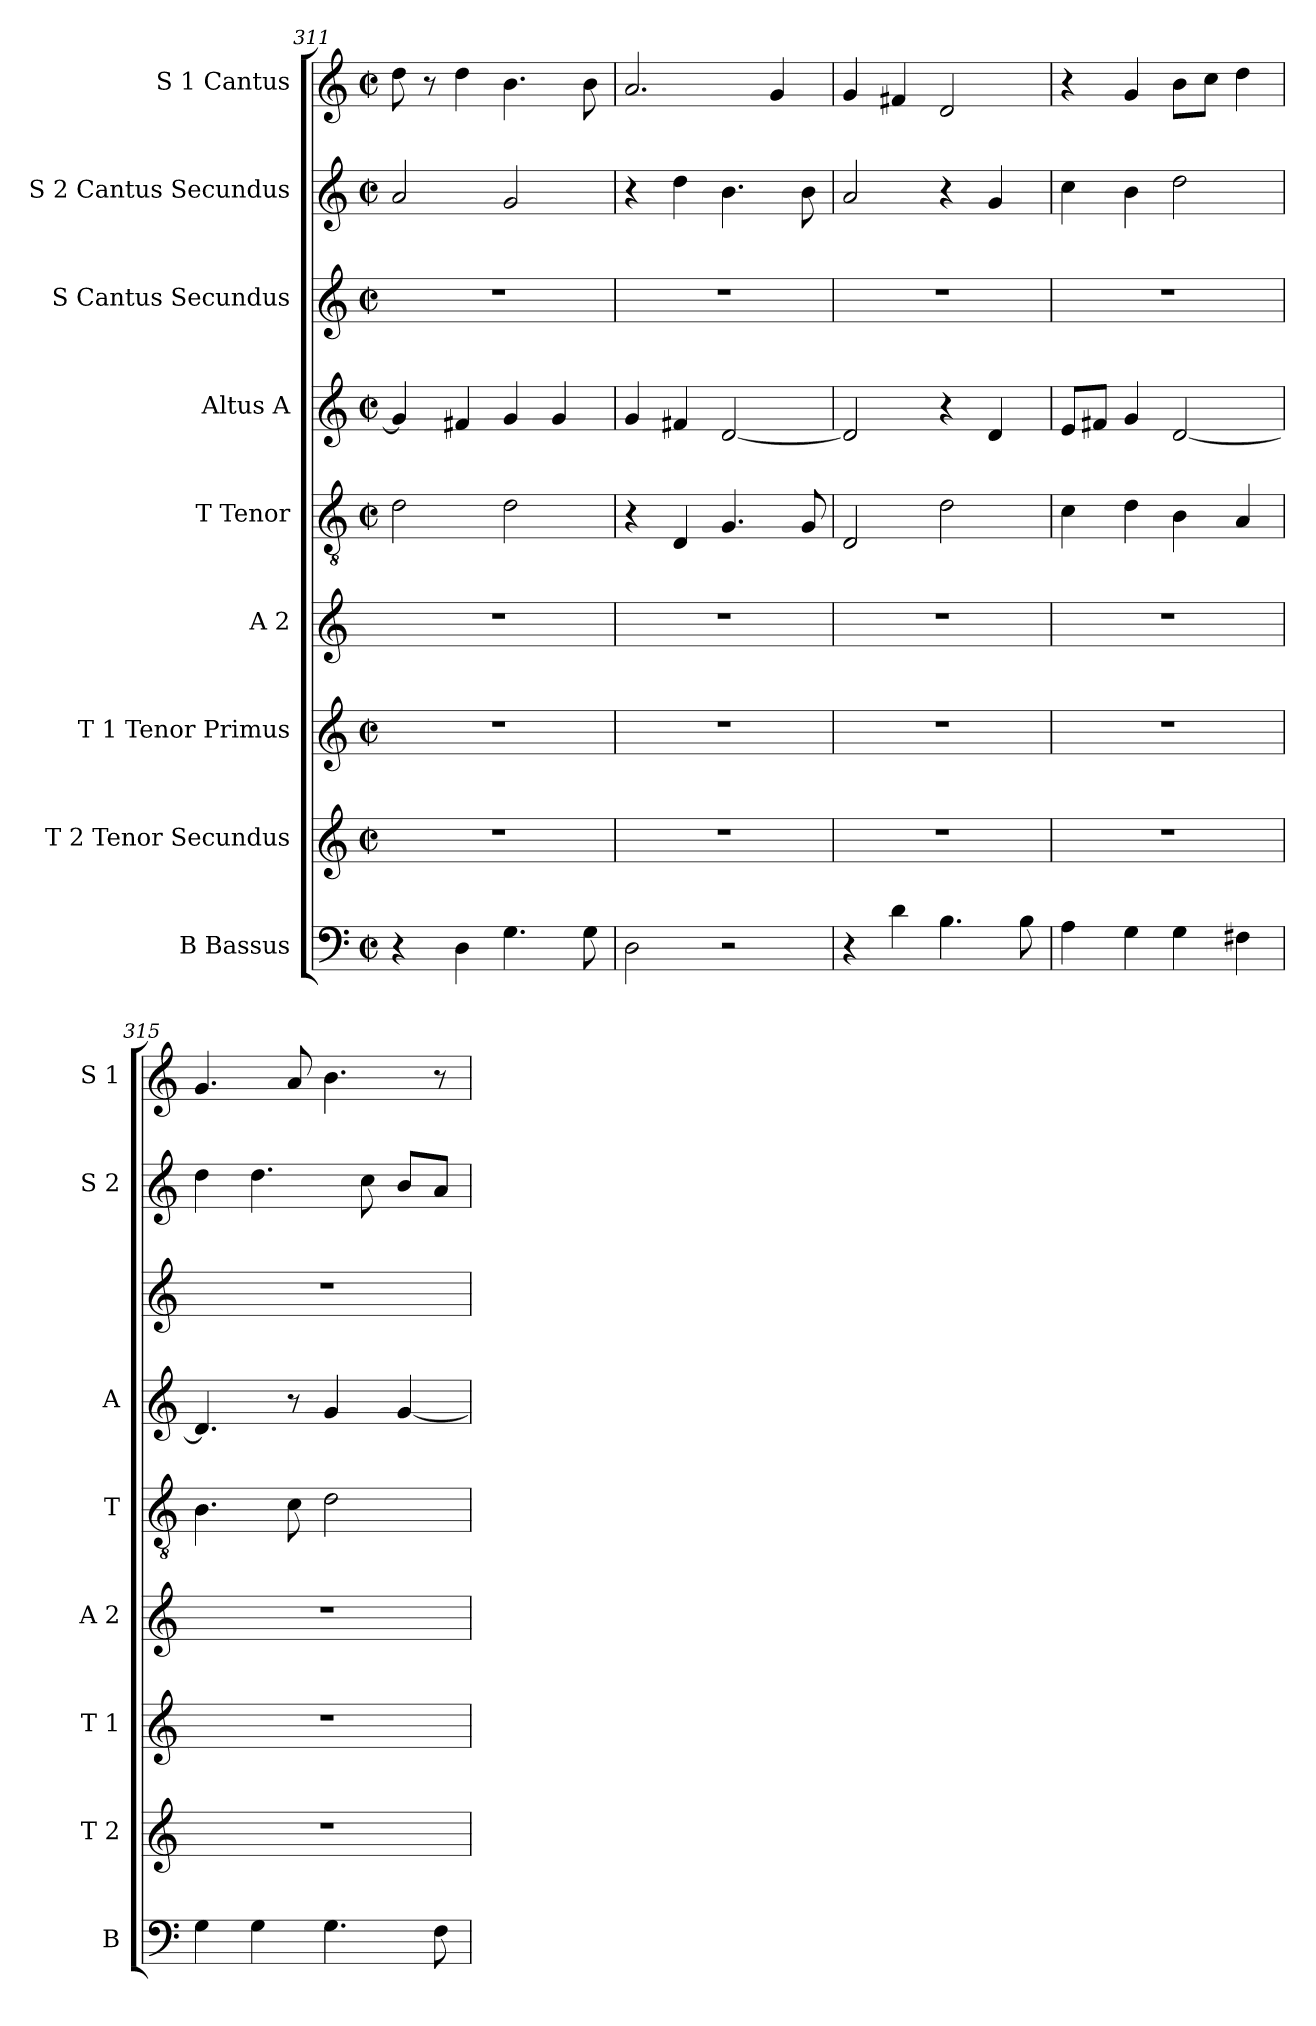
**kern	**kern	**kern	**kern	**kern	**kern	**kern	**kern	**kern
*part9	*part8	*part7	*part6	*part5	*part4	*part3	*part2	*part1
*staff9	*staff8	*staff7	*staff6	*staff5	*staff4	*staff3	*staff2	*staff1
*I"B Bassus	*I"T 2 Tenor Secundus	*I"T 1 Tenor Primus	*I"A 2	*I"T Tenor	*I"Altus A	*I"S Cantus Secundus	*I"S 2 Cantus Secundus	*I"S 1 Cantus
*I'B	*I'T 2	*I'T 1	*I'A 2	*I'T	*I'A	*	*I'S 2	*I'S 1
*clefF4	*clefG2	*clefG2	*clefG2	*clefGv2	*clefG2	*clefG2	*clefG2	*clefG2
*k[]	*k[]	*k[]	*k[]	*k[]	*k[]	*k[]	*k[]	*k[]
*C:	*C:	*C:	*C:	*C:	*C:	*C:	*C:	*C:
*M2/2	*M2/2	*M2/2	*	*M2/2	*M2/2	*M2/2	*M2/2	*M2/2
*met(c|)	*met(c|)	*met(c|)	*	*met(c|)	*met(c|)	*met(c|)	*met(c|)	*met(c|)
=311	=311	=311	=311	=311	=311	=311	=311	=311
4r	1r	1r	1r	2d\	4g/]	1r	2a/	8dd\
.	.	.	.	.	.	.	.	8r
4D\	.	.	.	.	4f#X/	.	.	4dd\
4.G\	.	.	.	2d\	4g/	.	2g/	4.b\
.	.	.	.	.	4g/	.	.	.
8G\	.	.	.	.	.	.	.	8b\
=312	=312	=312	=312	=312	=312	=312	=312	=312
2D\	1r	1r	1r	4r	4g/	1r	4r	2.a/
.	.	.	.	4D/	4f#X/	.	4dd\	.
2r	.	.	.	4.G/	[<2d/	.	4.b\	.
.	.	.	.	.	.	.	.	4g/
.	.	.	.	8G/	.	.	8b\	.
=313	=313	=313	=313	=313	=313	=313	=313	=313
4r	1r	1r	1r	2D/	2d/]	1r	2a/	4g/
4d\	.	.	.	.	.	.	.	4f#X/
4.B\	.	.	.	2d\	4r	.	4r	2d/
.	.	.	.	.	4d/	.	4g/	.
8B\	.	.	.	.	.	.	.	.
=314	=314	=314	=314	=314	=314	=314	=314	=314
4A\	1r	1r	1r	4c\	8e/L	1r	4cc\	4r
.	.	.	.	.	8f#X/J	.	.	.
4G\	.	.	.	4d\	4g/	.	4b\	4g/
4G\	.	.	.	4B\	[>2d/	.	2dd\	8b\L
.	.	.	.	.	.	.	.	8cc\J
4F#X\	.	.	.	4A/	.	.	.	4dd\
!!LO:PB:g=z
=315	=315	=315	=315	=315	=315	=315	=315	=315
4G\	1r	1r	1r	4.B\	4.d/]	1r	4dd\	4.g/
4G\	.	.	.	.	.	.	4.dd\	.
.	.	.	.	8c\	8r	.	.	8a/
4.G\	.	.	.	2d\	4g/	.	.	4.b\
.	.	.	.	.	.	.	8cc\	.
.	.	.	.	.	[<4g/	.	8b/L	.
8F\	.	.	.	.	.	.	8a/J	8r
=	=	=	=	=	=	=	=	=
*-	*-	*-	*-	*-	*-	*-	*-	*-
